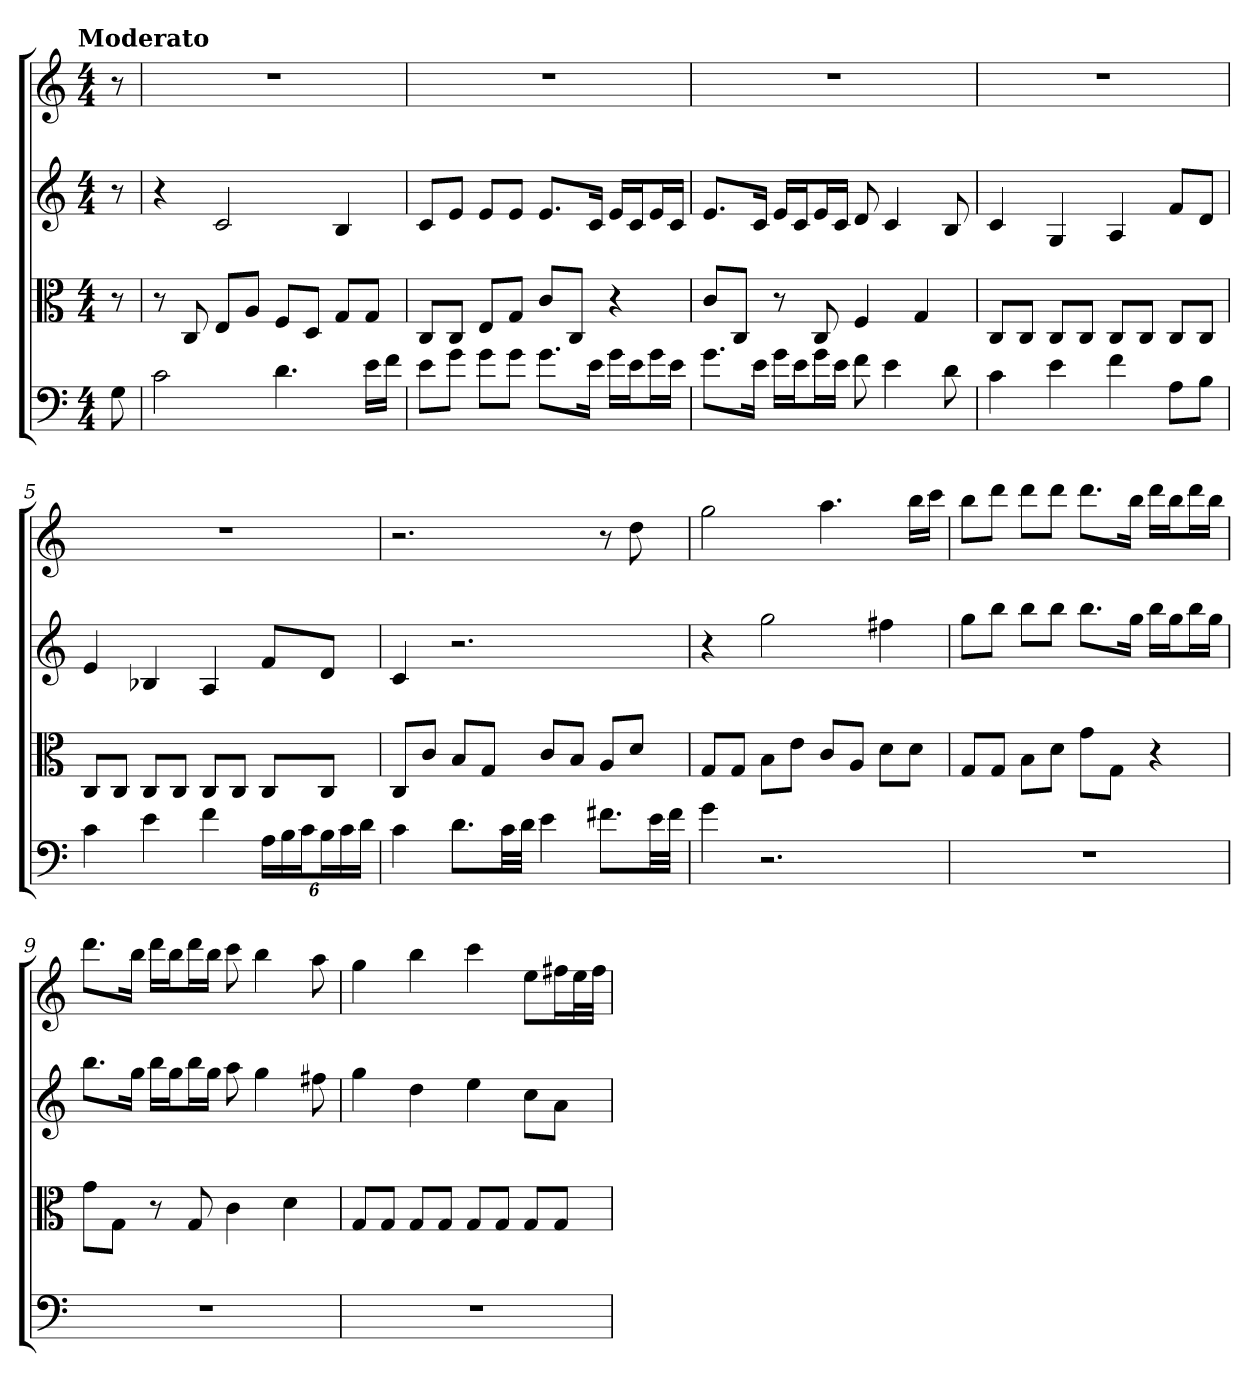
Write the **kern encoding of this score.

**kern	**kern	**kern	**kern
*part4	*part3	*part2	*part1
*staff4	*staff3	*staff2	*staff1
*clefF4	*clefC3	*	*
*k[]	*k[]	*k[]	*k[]
*C:	*C:	*C:	*C:
!!LO:TX:omd:t=Moderato
*M4/4	*M4/4	*M4/4	*M4/4
*MM92	*MM92	*MM92	*MM92
=	=	=	=
8G	8r	8r	8r
=1	=1	=1	=1
2c	8r	4r	1r
.	8C	.	.
.	8E/L	2c	.
.	8A/J	.	.
4.d	8F/L	.	.
.	8D/J	.	.
.	8G/L	4B	.
16e\LL	8G/J	.	.
16f\JJ	.	.	.
=2	=2	=2	=2
8e\L	8C/L	8cL	1r
8g\J	8C/J	8eJ	.
8g\L	8E/L	8eL	.
8g\J	8G/J	8eJ	.
8.g\L	8c/L	8.eL	.
.	8C/J	.	.
16e\Jk	.	16cJk	.
16g\LL	4r	16eLL	.
16e\J	.	16cJ	.
16g\L	.	16eL	.
16e\JJ	.	16cJJ	.
=3	=3	=3	=3
8.g\L	8c/L	8.eL	1r
.	8C/J	.	.
16e\Jk	.	16cJk	.
16g\LL	8r	16eLL	.
16e\J	.	16cJ	.
16g\L	8C	16eL	.
16e\JJ	.	16cJJ	.
8f	4F	8d	.
4e	.	4c	.
.	4G	.	.
8d	.	8B	.
=4	=4	=4	=4
4c	8C/L	4c	1r
.	8C/J	.	.
4e	8C/L	4G	.
.	8C/J	.	.
4f	8C/L	4A	.
.	8C/J	.	.
8A\L	8C/L	8fL	.
8B\J	8C/J	8dJ	.
=5	=5	=5	=5
4c	8C/L	4e	1r
.	8C/J	.	.
4e	8C/L	4B-X	.
.	8C/J	.	.
4f	8C/L	4A	.
.	8C/J	.	.
24A\LL	8C/L	8fL	.
24B\	.	.	.
24c\J	.	.	.
24B\L	8C/J	8dJ	.
24c\	.	.	.
24d\JJ	.	.	.
=6	=6	=6	=6
4c	8C/L	4c	2.r
.	8c/J	.	.
8.d\L	8B/L	2.r	.
.	8G/J	.	.
32c\LL	.	.	.
32d\JJJ	.	.	.
4e	8c/L	.	.
.	8B/J	.	.
8.f#X\L	8A/L	.	8r
.	8d/J	.	8dd
32e\LL	.	.	.
32f#\JJJ	.	.	.
=7	=7	=7	=7
4g	8G/L	4r	2gg
.	8G/J	.	.
2.r	8B\L	2gg	.
.	8e\J	.	.
.	8c/L	.	4.aa
.	8A/J	.	.
.	8d\L	4ff#X	.
.	8d\J	.	16bbLL
.	.	.	16cccJJ
=8	=8	=8	=8
1r	8G/L	8ggL	8bbL
.	8G/J	8bbJ	8dddJ
.	8B\L	8bbL	8dddL
.	8d\J	8bbJ	8dddJ
.	8g\L	8.bbL	8.dddL
.	8G\J	.	.
.	.	16ggJk	16bbJk
.	4r	16bbLL	16dddLL
.	.	16ggJ	16bbJ
.	.	16bbL	16dddL
.	.	16ggJJ	16bbJJ
=9	=9	=9	=9
1r	8g\L	8.bbL	8.dddL
.	8G\J	.	.
.	.	16ggJk	16bbJk
.	8r	16bbLL	16dddLL
.	.	16ggJ	16bbJ
.	8G	16bbL	16dddL
.	.	16ggJJ	16bbJJ
.	4c	8aa	8ccc
.	.	4gg	4bb
.	4d	.	.
.	.	8ff#X	8aa
=10	=10	=10	=10
1r	8G/L	4gg	4gg
.	8G/J	.	.
.	8G/L	4dd	4bb
.	8G/J	.	.
.	8G/L	4ee	4ccc
.	8G/J	.	.
.	8G/L	8ccL	8eeL
.	8G/J	8aJ	16ff#XL
.	.	.	32eeL
.	.	.	32ff#JJJ
=	=	=	=
*-	*-	*-	*-
